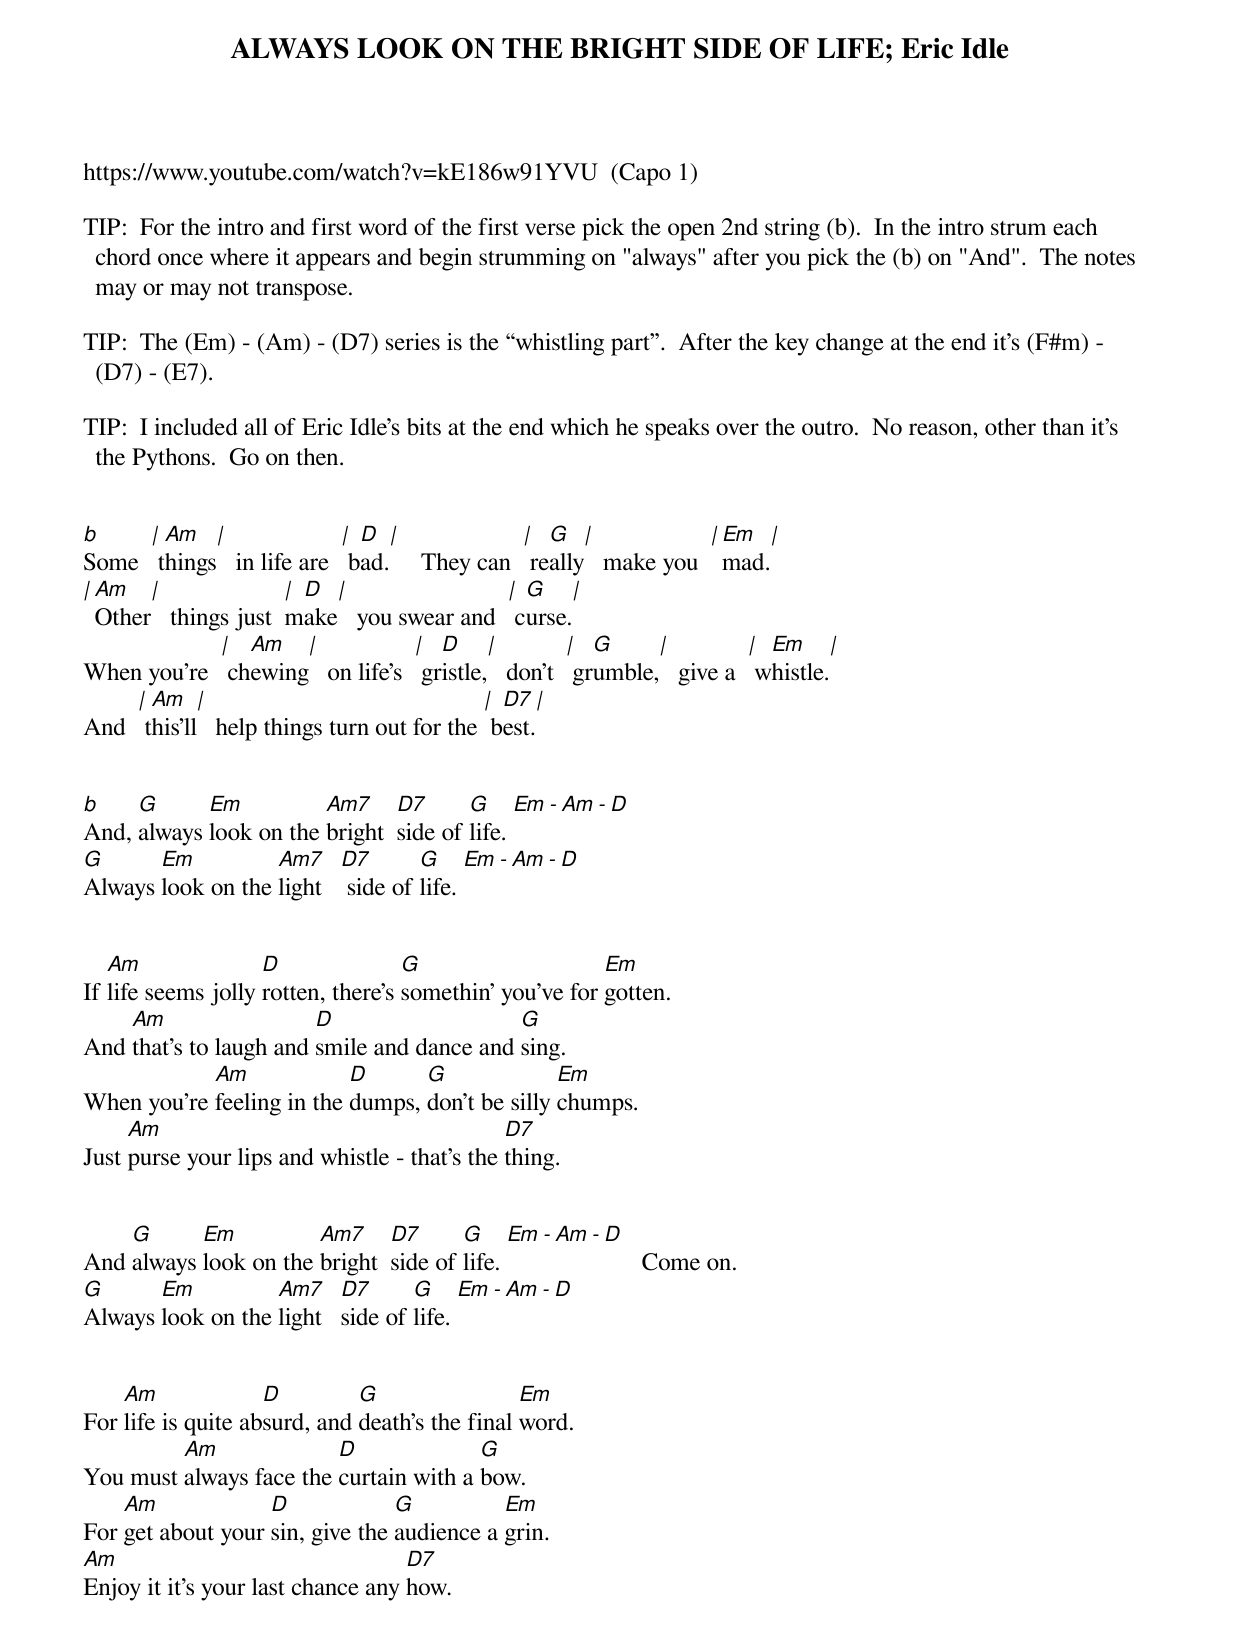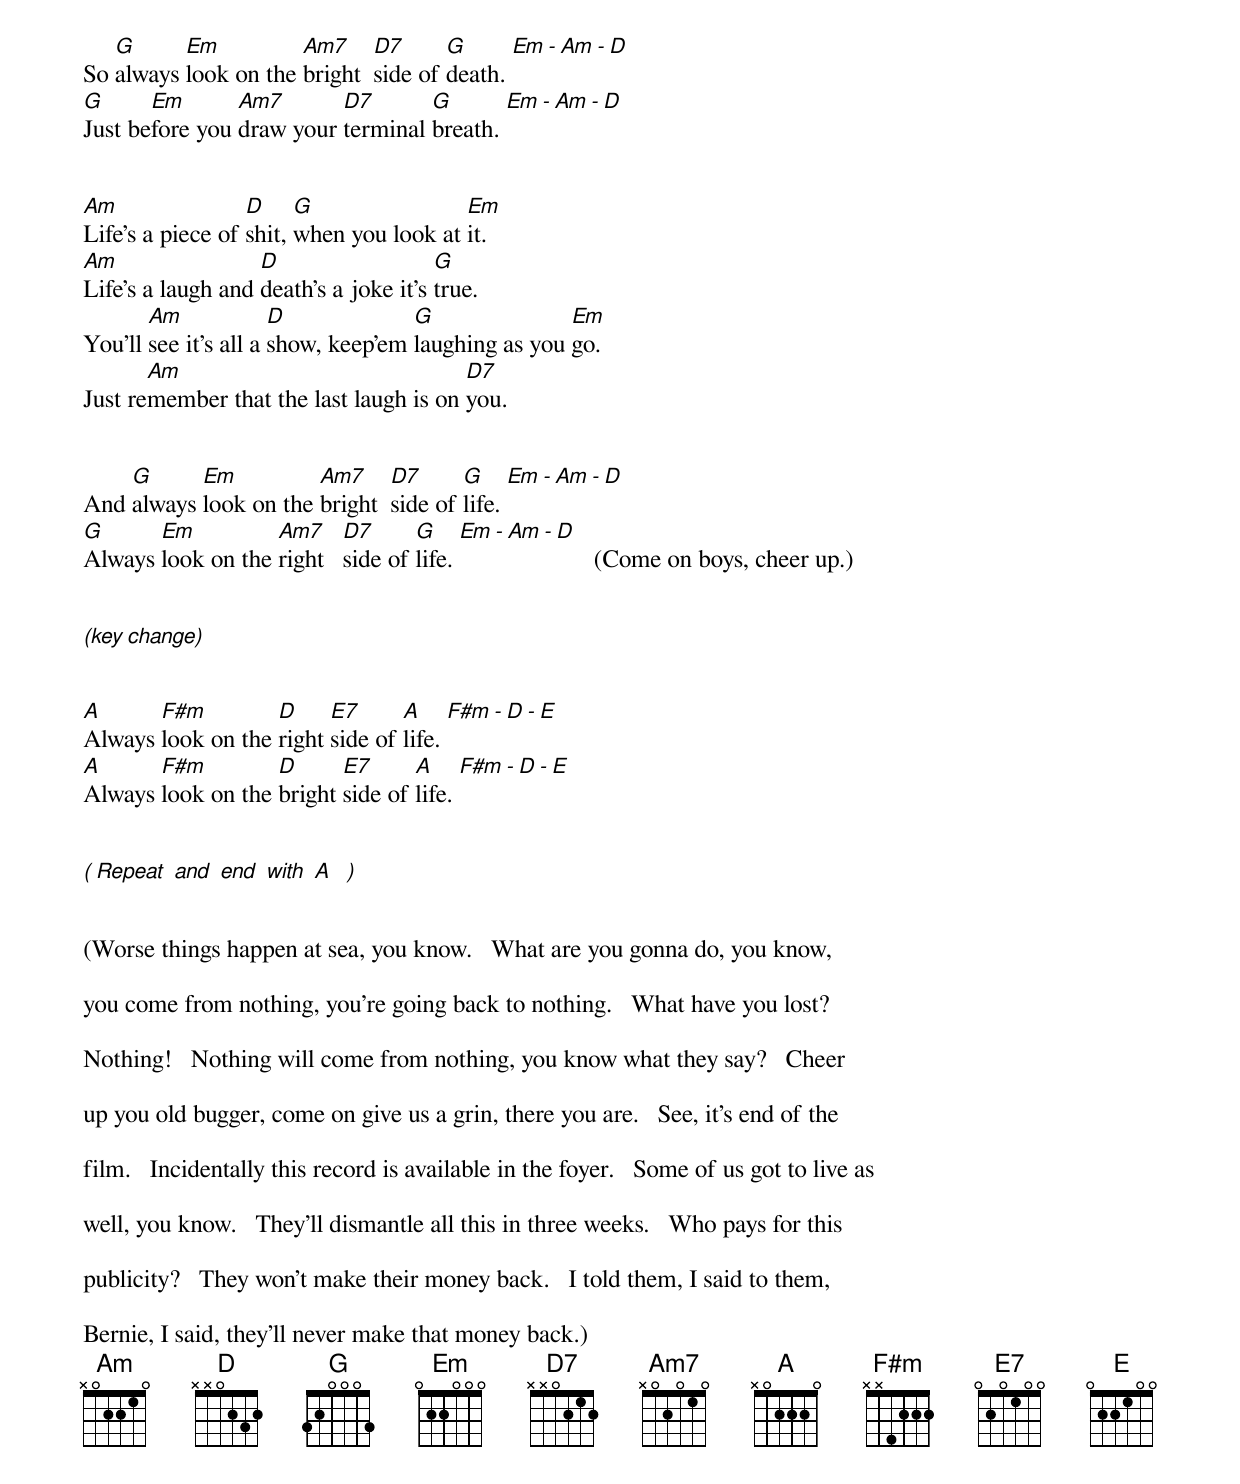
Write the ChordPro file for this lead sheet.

{define: Am7 base-fret 1 frets x 0 2 0 1 0}
{define: E7 base-fret 1 frets 0 2 0 1 0 0}
{define: F#m base-fret 1 frets x x 4 2 2 2}
{t: ALWAYS LOOK ON THE BRIGHT SIDE OF LIFE}
{t: Eric Idle}
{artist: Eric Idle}
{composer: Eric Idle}


https://www.youtube.com/watch?v=kE186w91YVU  (Capo 1)

TIP:  For the intro and first word of the first verse pick the open 2nd string (b).  In the intro strum each chord once where it appears and begin strumming on "always" after you pick the (b) on "And".  The notes may or may not transpose.

TIP:  The (Em) - (Am) - (D7) series is the “whistling part”.  After the key change at the end it’s (F#m) - (D7) - (E7).

TIP:  I included all of Eric Idle's bits at the end which he speaks over the outro.  No reason, other than it's the Pythons.  Go on then.


[b]Some  [|] t[Am]hings[|]   in life are  [|] b[D]ad.[|]     They can  [|] re[G]ally[|]   make you  [|][Em]mad.[|]
[|][Am]Other[|]   things just  [|]m[D]ake[|]   you swear and  [|] c[G]urse.[|]
When you're  [|] ch[Am]ewing[|]   on life's  [|] gr[D]istle,[|]   don't  [|] gr[G]umble,[|]   give a  [|] w[Em]histle.[|]
And  [|] t[Am]his'll[|]   help things turn out for the [|] b[D7]est.[|]


[b]And, [G]always [Em]look on the [Am7]bright  [D7]side of [G]life. [Em][-][Am][-][D]
[G]Always [Em]look on the [Am7]light   [D7] side of [G]life. [Em][-][Am][-][D]


If [Am]life seems jolly [D]rotten, there's [G]somethin' you've for [Em]gotten.
And [Am]that's to laugh and [D]smile and dance and [G]sing.
When you're [Am]feeling in the [D]dumps, [G]don't be silly [Em]chumps.
Just [Am]purse your lips and whistle - that's the [D7]thing.


And [G]always [Em]look on the [Am7]bright  [D7]side of [G]life. [Em][-][Am][-][D]      Come on.
[G]Always [Em]look on the [Am7]light   [D7]side of [G]life. [Em][-][Am][-][D]


For [Am]life is quite ab[D]surd, and [G]death's the final [Em]word.
You must [Am]always face the [D]curtain with a [G]bow.
For [Am]get about your [D]sin, give the [G]audience a [Em]grin.
[Am]Enjoy it it's your last chance any [D7]how.


So [G]always [Em]look on the [Am7]bright  [D7]side of [G]death. [Em][-][Am][-][D]
[G]Just be[Em]fore you [Am7]draw your [D7]terminal [G]breath. [Em][-][Am][-][D]


[Am]Life's a piece of [D]shit, [G]when you look at [Em]it.
[Am]Life's a laugh and [D]death's a joke it's [G]true.
You'll [Am]see it's all a [D]show, keep'em [G]laughing as you [Em]go.
Just re[Am]member that the last laugh is on [D7]you.


And [G]always [Em]look on the [Am7]bright  [D7]side of [G]life. [Em][-][Am][-][D]
[G]Always [Em]look on the [Am7]right   [D7]side of [G]life. [Em][-][Am][-][D]      (Come on boys, cheer up.)


[(key][change)]


[A]Always [F#m]look on the [D]right [E7]side of [A]life. [F#m][-][D][-][E]
[A]Always [F#m]look on the [D]bright [E7]side of [A]life. [F#m][-][D][-][E]


[(][Repeat] [and] [end] [with] [A]  [)]


(Worse things happen at sea, you know.   What are you gonna do, you know,

you come from nothing, you're going back to nothing.   What have you lost?

Nothing!   Nothing will come from nothing, you know what they say?   Cheer

up you old bugger, come on give us a grin, there you are.   See, it's end of the

film.   Incidentally this record is available in the foyer.   Some of us got to live as

well, you know.   They'll dismantle all this in three weeks.   Who pays for this

publicity?   They won't make their money back.   I told them, I said to them,

Bernie, I said, they'll never make that money back.)
